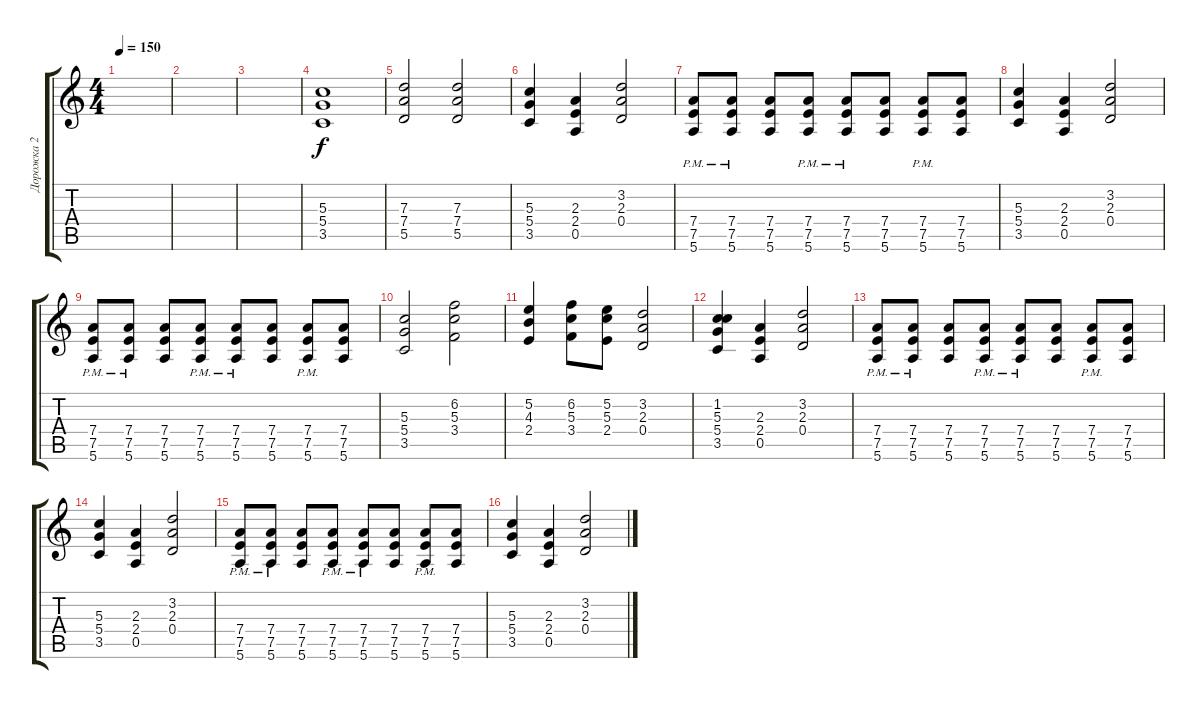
\track ("Дорожка 2" "Дорожка 2") {instrument distortionguitar}
\staff {score tabs}
\tuning (E4 B3 G3 D3 A2 E2) {hide}
\ts (4 4)
\tempo 150
\clef g2
\ks c
|
|
|
(5.3 5.4 3.5).1 |
(7.3 7.4 5.5).2 (7.3 7.4 5.5).2 |
(5.3 5.4 3.5).4 (2.3 2.4 0.5).4 (3.2 2.3 0.4).2 |
(7.4{pm} 7.5{pm} 5.6).8 (7.4{pm} 7.5{pm} 5.6).8 (7.4 7.5 5.6).8 (7.4{pm} 7.5{pm} 5.6).8 (7.4{pm} 7.5{pm} 5.6).8 (7.4 7.5 5.6).8 (7.4{pm} 7.5{pm} 5.6).8 (7.4 7.5 5.6).8 |
(5.3 5.4 3.5).4 (2.3 2.4 0.5).4 (3.2 2.3 0.4).2 |
(7.4{pm} 7.5{pm} 5.6).8 (7.4{pm} 7.5{pm} 5.6).8 (7.4 7.5 5.6).8 (7.4{pm} 7.5{pm} 5.6).8 (7.4{pm} 7.5{pm} 5.6).8 (7.4 7.5 5.6).8 (7.4{pm} 7.5{pm} 5.6).8 (7.4 7.5 5.6).8 |
(5.3 5.4 3.5).2 (6.2 5.3 3.4).2 |
(5.2 4.3 2.4).4 (6.2 5.3 3.4).8 (5.2 5.3 2.4).8 (3.2 2.3 0.4).2 |
(1.2 5.3 5.4 3.5).4 (2.3 2.4 0.5).4 (3.2 2.3 0.4).2 |
(7.4{pm} 7.5{pm} 5.6).8 (7.4{pm} 7.5{pm} 5.6).8 (7.4 7.5 5.6).8 (7.4{pm} 7.5{pm} 5.6).8 (7.4{pm} 7.5{pm} 5.6).8 (7.4 7.5 5.6).8 (7.4{pm} 7.5{pm} 5.6).8 (7.4 7.5 5.6).8 |
(5.3 5.4 3.5).4 (2.3 2.4 0.5).4 (3.2 2.3 0.4).2 |
(7.4{pm} 7.5{pm} 5.6).8 (7.4{pm} 7.5{pm} 5.6).8 (7.4 7.5 5.6).8 (7.4{pm} 7.5{pm} 5.6).8 (7.4{pm} 7.5{pm} 5.6).8 (7.4 7.5 5.6).8 (7.4{pm} 7.5{pm} 5.6).8 (7.4 7.5 5.6).8 |
(5.3 5.4 3.5).4 (2.3 2.4 0.5).4 (3.2 2.3 0.4).2
